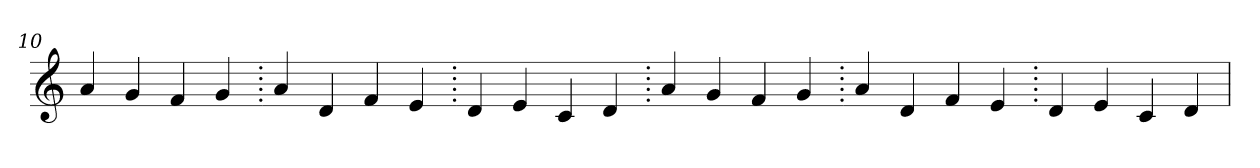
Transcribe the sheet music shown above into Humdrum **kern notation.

**kern
*part1
*staff1
*clefG2
=10.
4a
4g
4f
4g
=20.
4a
4d
4f
4e
=30.
4d
4e
4c
4d
=40.
4a
4g
4f
4g
=50.
4a
4d
4f
4e
=60.
4d
4e
4c
4d
=
*-
